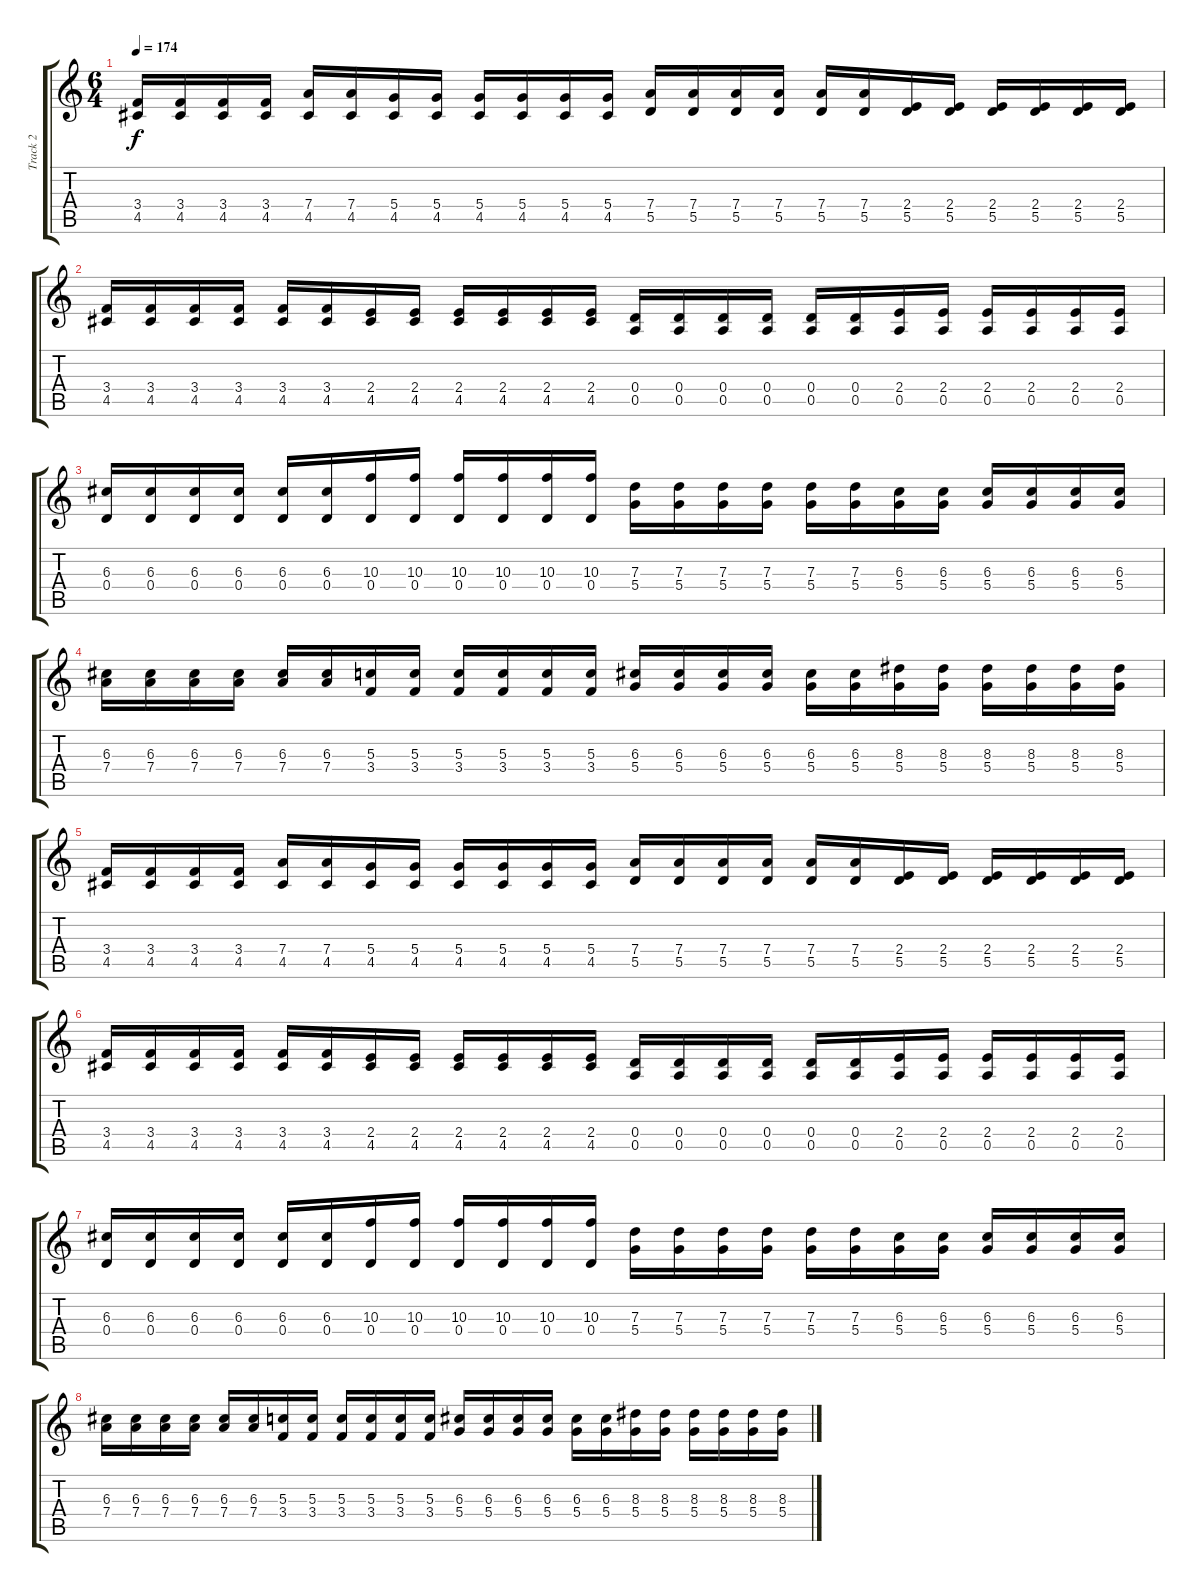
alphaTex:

\track ("Track 2" "Track 2") {instrument distortionguitar}
\staff {score tabs}
\tuning (E4 B3 G3 D3 A2 E2) {hide}
\ts (6 4)
\tempo 174
\clef g2
\ks c
(3.4 4.5).16{dy f} (3.4 4.5).16 (3.4 4.5).16 (3.4 4.5).16 (7.4 4.5).16 (7.4 4.5).16 (5.4 4.5).16 (5.4 4.5).16 (5.4 4.5).16 (5.4 4.5).16 (5.4 4.5).16 (5.4 4.5).16 (7.4 5.5).16 (7.4 5.5).16 (7.4 5.5).16 (7.4 5.5).16 (7.4 5.5).16 (7.4 5.5).16 (2.4 5.5).16 (2.4 5.5).16 (2.4 5.5).16 (2.4 5.5).16 (2.4 5.5).16 (2.4 5.5).16 |
(3.4 4.5).16 (3.4 4.5).16 (3.4 4.5).16 (3.4 4.5).16 (3.4 4.5).16 (3.4 4.5).16 (2.4 4.5).16 (2.4 4.5).16 (2.4 4.5).16 (2.4 4.5).16 (2.4 4.5).16 (2.4 4.5).16 (0.4 0.5).16 (0.4 0.5).16 (0.4 0.5).16 (0.4 0.5).16 (0.4 0.5).16 (0.4 0.5).16 (2.4 0.5).16 (2.4 0.5).16 (2.4 0.5).16 (2.4 0.5).16 (2.4 0.5).16 (2.4 0.5).16 |
(6.3 0.4).16 (6.3 0.4).16 (6.3 0.4).16 (6.3 0.4).16 (6.3 0.4).16 (6.3 0.4).16 (10.3 0.4).16 (10.3 0.4).16 (10.3 0.4).16 (10.3 0.4).16 (10.3 0.4).16 (10.3 0.4).16 (7.3 5.4).16 (7.3 5.4).16 (7.3 5.4).16 (7.3 5.4).16 (7.3 5.4).16 (7.3 5.4).16 (6.3 5.4).16 (6.3 5.4).16 (6.3 5.4).16 (6.3 5.4).16 (6.3 5.4).16 (6.3 5.4).16 |
(6.3 7.4).16 (6.3 7.4).16 (6.3 7.4).16 (6.3 7.4).16 (6.3 7.4).16 (6.3 7.4).16 (5.3 3.4).16 (5.3 3.4).16 (5.3 3.4).16 (5.3 3.4).16 (5.3 3.4).16 (5.3 3.4).16 (6.3 5.4).16 (6.3 5.4).16 (6.3 5.4).16 (6.3 5.4).16 (6.3 5.4).16 (6.3 5.4).16 (8.3 5.4).16 (8.3 5.4).16 (8.3 5.4).16 (8.3 5.4).16 (8.3 5.4).16 (8.3 5.4).16 |
(3.4 4.5).16 (3.4 4.5).16 (3.4 4.5).16 (3.4 4.5).16 (7.4 4.5).16 (7.4 4.5).16 (5.4 4.5).16 (5.4 4.5).16 (5.4 4.5).16 (5.4 4.5).16 (5.4 4.5).16 (5.4 4.5).16 (7.4 5.5).16 (7.4 5.5).16 (7.4 5.5).16 (7.4 5.5).16 (7.4 5.5).16 (7.4 5.5).16 (2.4 5.5).16 (2.4 5.5).16 (2.4 5.5).16 (2.4 5.5).16 (2.4 5.5).16 (2.4 5.5).16 |
(3.4 4.5).16 (3.4 4.5).16 (3.4 4.5).16 (3.4 4.5).16 (3.4 4.5).16 (3.4 4.5).16 (2.4 4.5).16 (2.4 4.5).16 (2.4 4.5).16 (2.4 4.5).16 (2.4 4.5).16 (2.4 4.5).16 (0.4 0.5).16 (0.4 0.5).16 (0.4 0.5).16 (0.4 0.5).16 (0.4 0.5).16 (0.4 0.5).16 (2.4 0.5).16 (2.4 0.5).16 (2.4 0.5).16 (2.4 0.5).16 (2.4 0.5).16 (2.4 0.5).16 |
(6.3 0.4).16 (6.3 0.4).16 (6.3 0.4).16 (6.3 0.4).16 (6.3 0.4).16 (6.3 0.4).16 (10.3 0.4).16 (10.3 0.4).16 (10.3 0.4).16 (10.3 0.4).16 (10.3 0.4).16 (10.3 0.4).16 (7.3 5.4).16 (7.3 5.4).16 (7.3 5.4).16 (7.3 5.4).16 (7.3 5.4).16 (7.3 5.4).16 (6.3 5.4).16 (6.3 5.4).16 (6.3 5.4).16 (6.3 5.4).16 (6.3 5.4).16 (6.3 5.4).16 |
(6.3 7.4).16 (6.3 7.4).16 (6.3 7.4).16 (6.3 7.4).16 (6.3 7.4).16 (6.3 7.4).16 (5.3 3.4).16 (5.3 3.4).16 (5.3 3.4).16 (5.3 3.4).16 (5.3 3.4).16 (5.3 3.4).16 (6.3 5.4).16 (6.3 5.4).16 (6.3 5.4).16 (6.3 5.4).16 (6.3 5.4).16 (6.3 5.4).16 (8.3 5.4).16 (8.3 5.4).16 (8.3 5.4).16 (8.3 5.4).16 (8.3 5.4).16 (8.3 5.4).16
